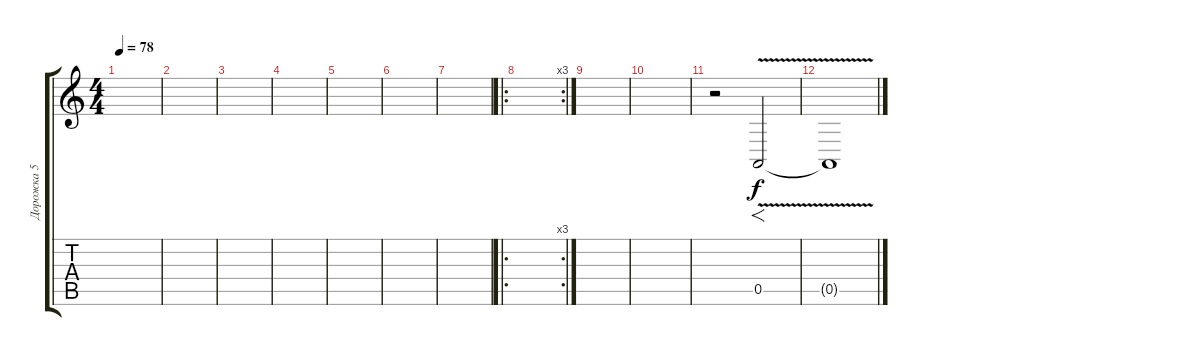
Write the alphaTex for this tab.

\track ("Дорожка 5" "Дорожка 5") {instrument pad4choir}
\staff {score tabs}
\tuning (E4 B3 G3 D3 A2 E2) {hide}
\ts (4 4)
\tempo 78
\clef g2
\ks c
|
|
|
|
|
|
|
\ro
\rc 3
|
|
|
r.2 0.5{v}.2{f} |
0.5{t}.1
